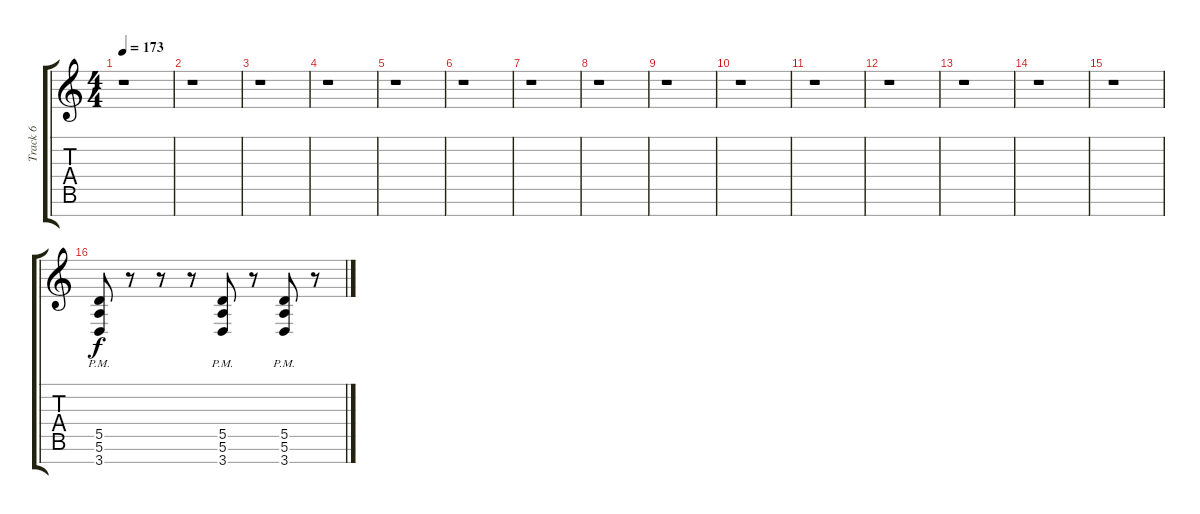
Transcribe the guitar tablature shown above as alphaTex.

\track ("Track 6" "Track 6") {instrument distortionguitar}
\staff {score tabs}
\tuning (E4 B3 G3 D3 A2 E2 B1) {hide}
\ts (4 4)
\tempo 173
\clef g2
\ks c
r.1{dy f instrument distortionguitar} |
r.1 |
r.1 |
r.1 |
r.1 |
r.1 |
r.1 |
r.1 |
r.1 |
r.1 |
r.1 |
r.1 |
r.1 |
r.1 |
r.1 |
(5.5{pm} 5.6{pm} 3.7{pm}).8 r.8 r.8 r.8 (5.5{pm} 5.6{pm} 3.7{pm}).8 r.8 (5.5{pm} 5.6{pm} 3.7{pm}).8 r.8
